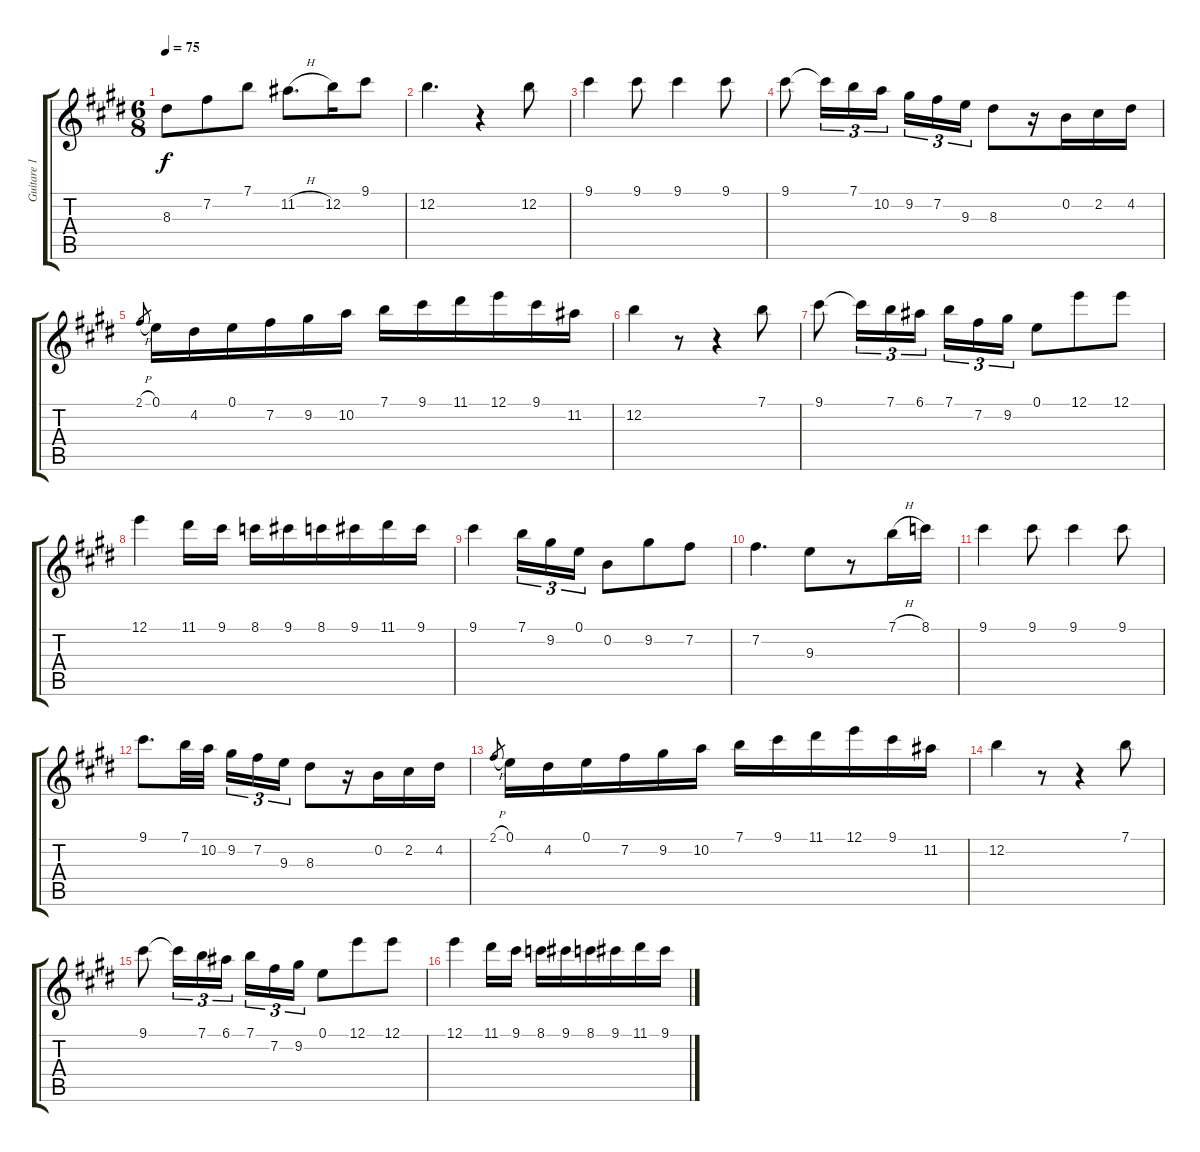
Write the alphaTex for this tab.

\track ("Guitare 1" "Guitare 1") {instrument acousticguitarnylon}
\staff {score tabs}
\tuning (E4 B3 G3 D3 A2 E2) {hide}
\ts (6 8)
\tempo 75
\clef g2
\ks e
8.3.8{dy f} 7.2.8 7.1.8 11.2{h}.8{d} 12.2.16 9.1.8 |
12.2.4{d} r.4 12.2.8 |
9.1.4 9.1.8 9.1.4 9.1.8 |
9.1.8 9.1{t}.16{tu (3 2)} 7.1.16{tu (3 2)} 10.2.16{tu (3 2) beam splitsecondary} 9.2.16{tu (3 2)} 7.2.16{tu (3 2)} 9.3.16{tu (3 2)} 8.3.8 r.16 0.2.16 2.2.16 4.2.16 |
2.1{h}.8{gr} 0.1.16 4.2.16 0.1.16 7.2.16 9.2.16 10.2.16 7.1.16 9.1.16 11.1.16 12.1.16 9.1.16 11.2.16 |
12.2.4 r.8 r.4 7.1.8 |
9.1.8 9.1{t}.16{tu (3 2)} 7.1.16{tu (3 2)} 6.1.16{tu (3 2) beam splitsecondary} 7.1.16{tu (3 2)} 7.2.16{tu (3 2)} 9.2.16{tu (3 2)} 0.1.8 12.1.8 12.1.8 |
12.1.4 11.1.16 9.1.16 8.1.16 9.1.16 8.1.16 9.1.16 11.1.16 9.1.16 |
9.1.4 7.1.16{tu (3 2)} 9.2.16{tu (3 2)} 0.1.16{tu (3 2)} 0.2.8 9.2.8 7.2.8 |
7.2.4{d} 9.3.8 r.8 7.1{h}.16 8.1.16 |
9.1.4 9.1.8 9.1.4 9.1.8 |
9.1.8{d} 7.1.32 10.2.32{beam splitsecondary} 9.2.16{tu (3 2)} 7.2.16{tu (3 2)} 9.3.16{tu (3 2)} 8.3.8 r.16 0.2.16 2.2.16 4.2.16 |
2.1{h}.8{gr} 0.1.16 4.2.16 0.1.16 7.2.16 9.2.16 10.2.16 7.1.16 9.1.16 11.1.16 12.1.16 9.1.16 11.2.16 |
12.2.4 r.8 r.4 7.1.8 |
9.1.8 9.1{t}.16{tu (3 2)} 7.1.16{tu (3 2)} 6.1.16{tu (3 2) beam splitsecondary} 7.1.16{tu (3 2)} 7.2.16{tu (3 2)} 9.2.16{tu (3 2)} 0.1.8 12.1.8 12.1.8 |
12.1.4 11.1.16 9.1.16 8.1.16 9.1.16 8.1.16 9.1.16 11.1.16 9.1.16
